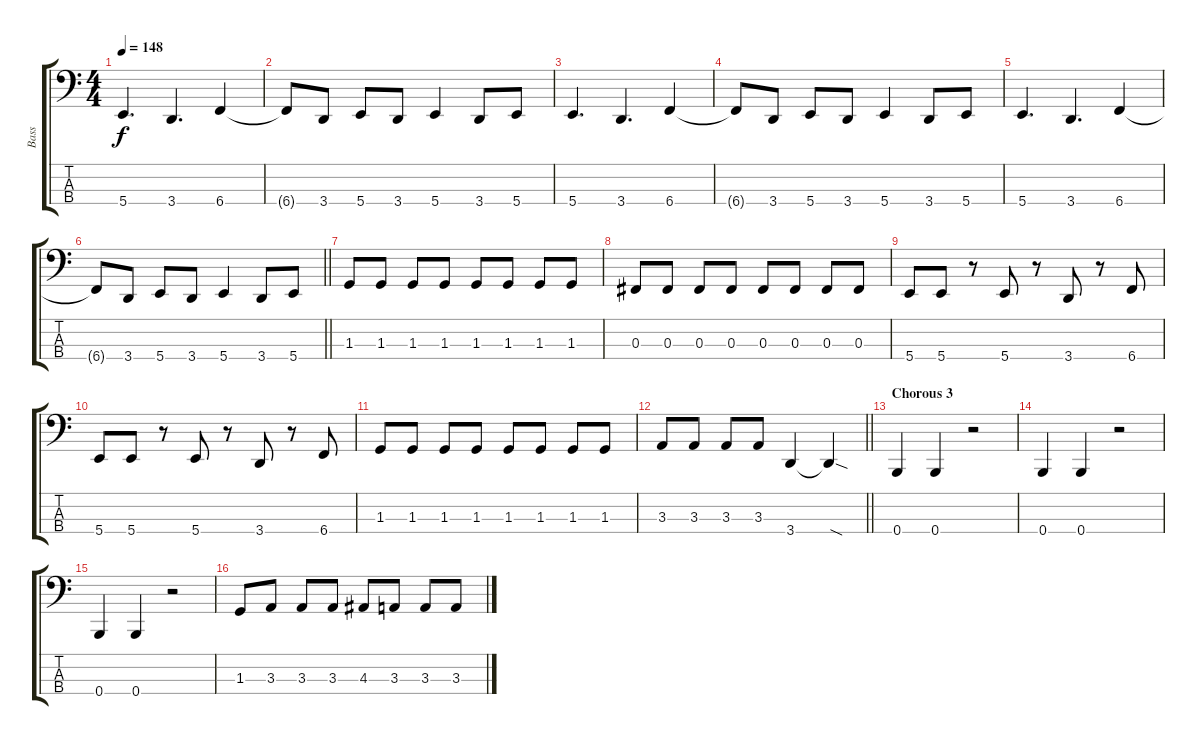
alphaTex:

\track ("Bass" "Bass") {instrument electricbassfinger}
\staff {score tabs}
\tuning (E2 B1 Gb1 B0) {hide}
\ts (4 4)
\tempo 148
\clef f4
\ks c
5.4.4{d dy f} 3.4.4{d} 6.4.4 |
6.4{t}.8 3.4.8 5.4.8 3.4.8 5.4.4 3.4.8 5.4.8 |
5.4.4{d} 3.4.4{d} 6.4.4 |
6.4{t}.8 3.4.8 5.4.8 3.4.8 5.4.4 3.4.8 5.4.8 |
5.4.4{d} 3.4.4{d} 6.4.4 |
\barLineRight lightlight
6.4{t}.8 3.4.8 5.4.8 3.4.8 5.4.4 3.4.8 5.4.8 |
\section ("" "")
1.3.8 1.3.8 1.3.8 1.3.8 1.3.8 1.3.8 1.3.8 1.3.8 |
0.3.8 0.3.8 0.3.8 0.3.8 0.3.8 0.3.8 0.3.8 0.3.8 |
5.4.8 5.4.8 r.8 5.4.8 r.8 3.4.8 r.8 6.4.8 |
5.4.8 5.4.8 r.8 5.4.8 r.8 3.4.8 r.8 6.4.8 |
1.3.8 1.3.8 1.3.8 1.3.8 1.3.8 1.3.8 1.3.8 1.3.8 |
\barLineRight lightlight
3.3.8 3.3.8 3.3.8 3.3.8 3.4.4 3.4{sod t}.4 |
\section ("" "Chorous 3")
0.4.4 0.4.4 r.2 |
0.4.4 0.4.4 r.2 |
0.4.4 0.4.4 r.2 |
1.3.8 3.3.8 3.3.8 3.3.8 4.3.8 3.3.8 3.3.8 3.3.8
